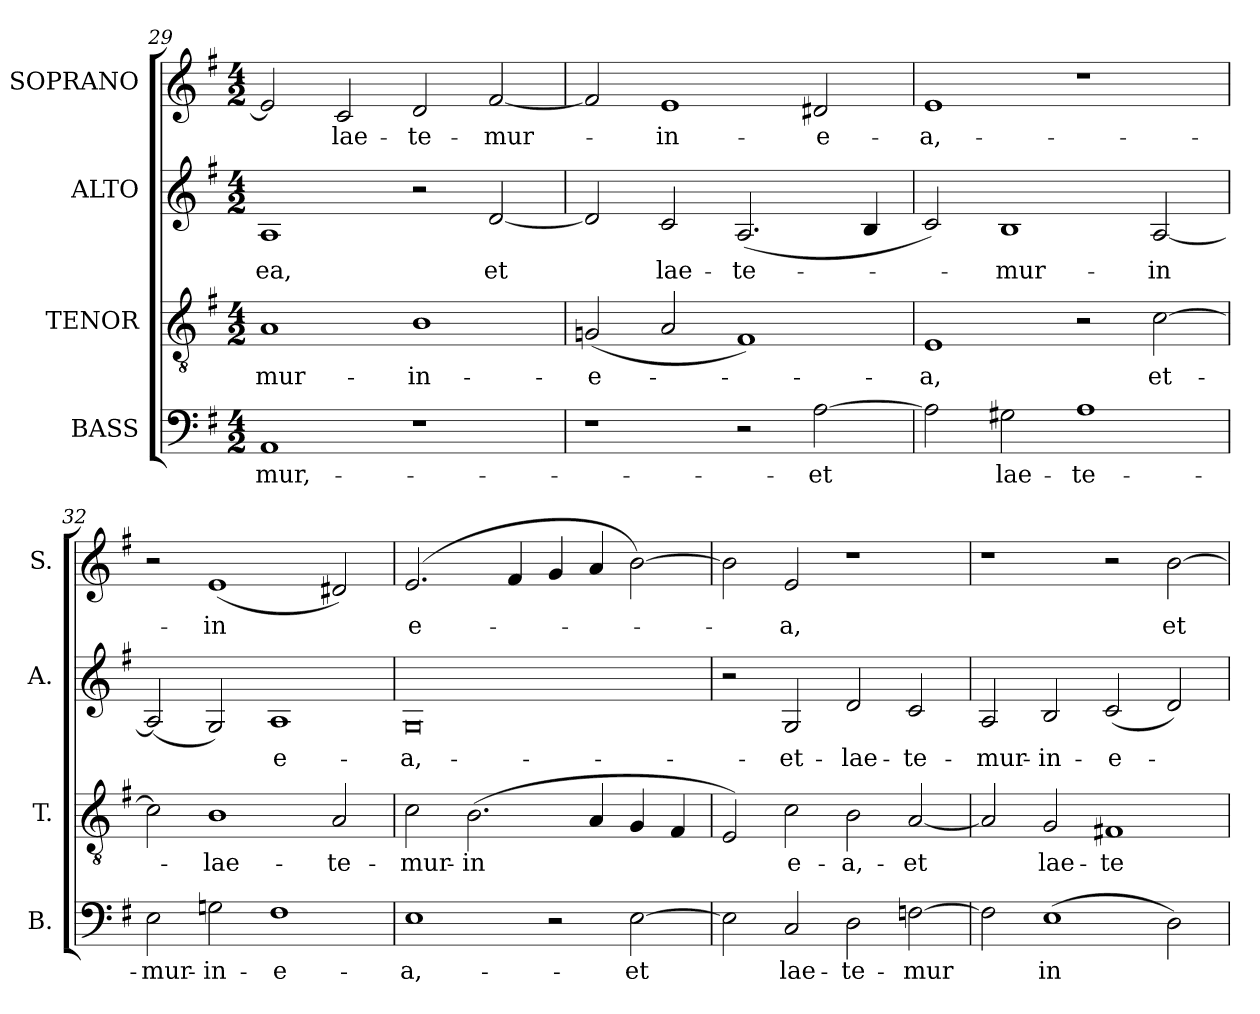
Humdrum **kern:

**kern	**text	**kern	**text	**kern	**text	**kern	**text
*part4	*part4	*part3	*part3	*part2	*part2	*part1	*part1
*staff4	*staff4	*staff3	*staff3	*staff2	*staff2	*staff1	*staff1
*I"BASS	*	*I"TENOR	*	*I"ALTO	*	*I"SOPRANO	*
*I'B.	*	*I'T.	*	*I'A.	*	*I'S.	*
*clefF4	*	*clefGv2	*	*clefG2	*	*clefG2	*
*	*	*ITrd7c12	*	*	*	*	*
*k[f#]	*	*k[f#]	*	*k[f#]	*	*k[f#]	*
*G:	*	*G:	*	*G:	*	*G:	*
*M4/2	*	*M4/2	*	*M4/2	*	*M4/2	*
=29	=29	=29	=29	=29	=29	=29	=29
!	!LO:LY:b:color=#000000	!	!	!	!	!	!
!	!	!	!LO:LY:b:color=#000000	!	!	!	!
!	!	!	!	!	!LO:LY:b:color=#000000	!	!
1AAi	-mur,-	1AAi	-mur-	1Ai	ea,	2ei/]	.
!	!	!	!	!	!	!	!LO:LY:b:color=#000000
.	.	.	.	.	.	2ci/	lae-
!	!	!	!LO:LY:b:color=#000000	!	!	!	!
!	!	!	!	!	!	!	!LO:LY:b:color=#000000
1r	.	1BBi	-in-	2r	.	2di/	-te-
!	!	!	!	!	!LO:LY:b:color=#000000	!	!
!	!	!	!	!	!	!	!LO:LY:b:color=#000000
.	.	.	.	[2di/	et	[2f#i/	-mur-
=30	=30	=30	=30	=30	=30	=30	=30
!	!	!	!LO:LY:b:color=#000000	!	!	!	!
1r	.	(2GGni/	-e-	2di/]	.	2f#i/]	.
!	!	!	!	!	!LO:LY:b:color=#000000	!	!
!	!	!	!	!	!	!	!LO:LY:b:color=#000000
.	.	2AAi/	.	2ci/	lae-	1ei	-in-
!	!	!	!	!	!LO:LY:b:color=#000000	!	!
2r	.	1FF#i)	.	(2.Ai/	-te-	.	.
!	!LO:LY:b:color=#000000	!	!	!	!	!	!
!	!	!	!	!	!	!	!LO:LY:b:color=#000000
[2Ai\	-et	.	.	.	.	2d#Xi/	-e-
.	.	.	.	4Bi/	.	.	.
=31	=31	=31	=31	=31	=31	=31	=31
!	!	!	!LO:LY:b:color=#000000	!	!	!	!
!	!	!	!	!	!	!	!LO:LY:b:color=#000000
2Ai\]	.	1EEi	-a,	2ci/)	.	1ei	-a,-
!	!LO:LY:b:color=#000000	!	!	!	!	!	!
!	!	!	!	!	!LO:LY:b:color=#000000	!	!
2G#Xi\	lae-	.	.	1Bi	-mur-	.	.
!	!LO:LY:b:color=#000000	!	!	!	!	!	!
1Ai	-te-	2r	.	.	.	1r	.
!	!	!	!LO:LY:b:color=#000000	!	!	!	!
!	!	!	!	!	!LO:LY:b:color=#000000	!	!
.	.	[2Ci\	et-	[2Ai/	-in	.	.
=32	=32	=32	=32	=32	=32	=32	=32
!	!LO:LY:b:color=#000000	!	!	!	!	!	!
2Ei\	-mur-	2Ci\]	.	(2Ai/]	.	2r	.
!	!LO:LY:b:color=#000000	!	!	!	!	!	!
!	!	!	!LO:LY:b:color=#000000	!	!	!	!
!	!	!	!	!	!	!	!LO:LY:b:color=#000000
2Gni\	-in-	1BBi	-lae-	2Gi/)	.	(1ei	-in
!	!LO:LY:b:color=#000000	!	!	!	!	!	!
!	!	!	!	!	!LO:LY:b:color=#000000	!	!
1F#i	-e-	.	.	1Ai	e-	.	.
!	!	!	!LO:LY:b:color=#000000	!	!	!	!
.	.	2AAi/	-te-	.	.	2d#Xi/)	.
=33	=33	=33	=33	=33	=33	=33	=33
!	!LO:LY:b:color=#000000	!	!	!	!	!	!
!	!	!	!LO:LY:b:color=#000000	!	!	!	!
!	!	!	!	!	!LO:LY:b:color=#000000	!	!
!	!	!	!	!	!	!	!LO:LY:b:color=#000000
1Ei	-a,-	2Ci\	-mur-	0Gi	-a,-	(2.ei/	e-
!	!	!	!LO:LY:b:color=#000000	!	!	!	!
.	.	(2.BBi\	-in	.	.	.	.
.	.	.	.	.	.	4f#i/	.
2r	.	.	.	.	.	4gi/	.
.	.	4AAi/	.	.	.	4ai/	.
!	!LO:LY:b:color=#000000	!	!	!	!	!	!
[2Ei\	-et	4GGi/	.	.	.	[2bi\)	.
.	.	4FF#i/	.	.	.	.	.
!!LO:LB:g=z
=34	=34	=34	=34	=34	=34	=34	=34
2Ei\]	.	2EEi/)	.	2r	.	2bi\]	.
!	!LO:LY:b:color=#000000	!	!	!	!	!	!
!	!	!	!LO:LY:b:color=#000000	!	!	!	!
!	!	!	!	!	!LO:LY:b:color=#000000	!	!
!	!	!	!	!	!	!	!LO:LY:b:color=#000000
2Ci/	lae-	2Ci\	e-	2Gi/	-et-	2ei/	-a,
!	!LO:LY:b:color=#000000	!	!	!	!	!	!
!	!	!	!LO:LY:b:color=#000000	!	!	!	!
!	!	!	!	!	!LO:LY:b:color=#000000	!	!
2Di\	-te-	2BBi\	-a,-	2di/	-lae-	1r	.
!	!LO:LY:b:color=#000000	!	!	!	!	!	!
!	!	!	!LO:LY:b:color=#000000	!	!	!	!
!	!	!	!	!	!LO:LY:b:color=#000000	!	!
[2Fni\	-mur	[2AAi/	-et	2ci/	-te-	.	.
=35	=35	=35	=35	=35	=35	=35	=35
!	!	!	!	!	!LO:LY:b:color=#000000	!	!
2Fi\]	.	2AAi/]	.	2Ai/	-mur-	1r	.
!	!LO:LY:b:color=#000000	!	!	!	!	!	!
!	!	!	!LO:LY:b:color=#000000	!	!	!	!
!	!	!	!	!	!LO:LY:b:color=#000000	!	!
(1Ei	in	2GGi/	lae-	2Bi/	-in-	.	.
!	!	!	!LO:LY:b:color=#000000	!	!	!	!
!	!	!	!	!	!LO:LY:b:color=#000000	!	!
.	.	1FF#Xi	-te-	(2ci/	-e-	2r	.
!	!	!	!	!	!	!	!LO:LY:b:color=#000000
2Di\)	.	.	.	2di/)	.	[2bi\	et
=	=	=	=	=	=	=	=
*-	*-	*-	*-	*-	*-	*-	*-
